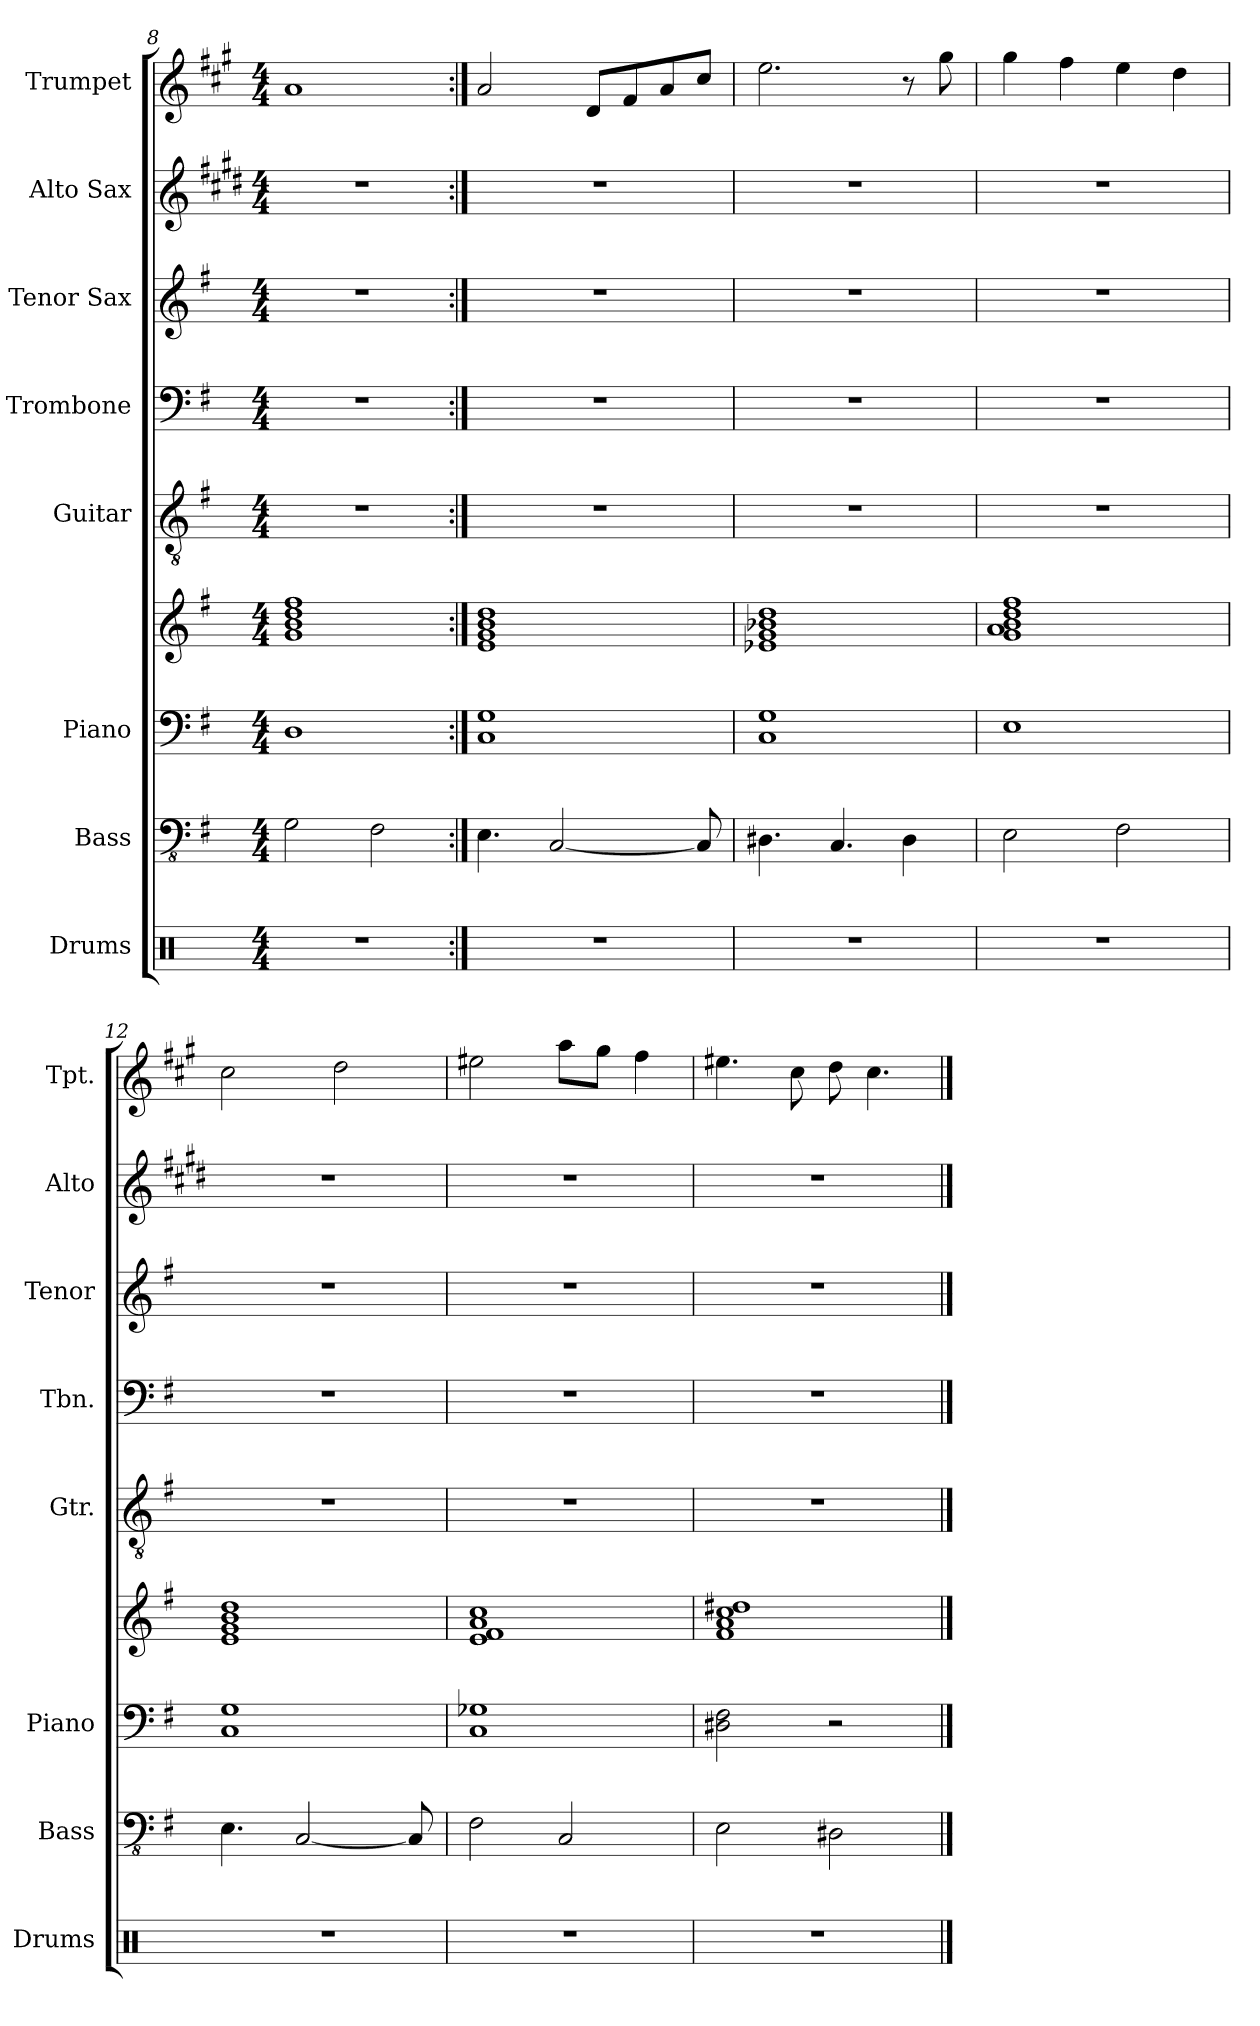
**kern	**kern	**kern	**kern	**kern	**kern	**kern	**kern	**kern
*part8	*part7	*part6	*part6	*part5	*part4	*part3	*part2	*part1
*staff9	*staff8	*staff7	*staff6	*staff5	*staff4	*staff3	*staff2	*staff1
*I"Drums	*I"Bass	*I"Piano	*	*I"Guitar	*I"Trombone	*I"Tenor Sax	*I"Alto Sax	*I"Trumpet
*I'Drums	*I'Bass	*I'Piano	*	*I'Gtr.	*I'Tbn.	*I'Tenor	*I'Alto	*I'Tpt.
*clefX	*clefFv4	*clefF4	*clefG2	*clefGv2	*clefF4	*clefG2	*clefG2	*clefG2
*	*	*	*	*	*	*ITrd8c14	*ITrd5c9	*ITrd1c2
*k[]	*k[f#]	*k[f#]	*k[f#]	*k[f#]	*k[f#]	*k[f#]	*k[f#]	*k[f#]
*M4/4	*M4/4	*M4/4	*M4/4	*M4/4	*M4/4	*M4/4	*M4/4	*M4/4
=8	=8	=8	=8	=8	=8	=8	=8	=8
1r	2GG\	1D	1g 1b 1dd 1ff#	1r	1r	1r	1r	1g
.	2FF#\	.	.	.	.	.	.	.
=9:|!	=9:|!	=9:|!	=9:|!	=9:|!	=9:|!	=9:|!	=9:|!	=9:|!
1r	4.EE\	1C 1G	1e 1g 1b 1dd	1r	1r	1r	1r	2g/
.	[2CC/	.	.	.	.	.	.	.
.	.	.	.	.	.	.	.	8c/L
.	.	.	.	.	.	.	.	8e/
.	.	.	.	.	.	.	.	8g/
.	8CC/]	.	.	.	.	.	.	8b/J
=10	=10	=10	=10	=10	=10	=10	=10	=10
1r	4.DD#X\	1C 1G	1e-X 1g 1b-X 1dd	1r	1r	1r	1r	2.dd\
.	4.CC/	.	.	.	.	.	.	.
.	4DD#\	.	.	.	.	.	.	8r
.	.	.	.	.	.	.	.	8ff#\
=11	=11	=11	=11	=11	=11	=11	=11	=11
1r	2EE\	1E	1g 1a 1b 1dd 1ff#	1r	1r	1r	1r	4ff#\
.	.	.	.	.	.	.	.	4ee\
.	2FF#\	.	.	.	.	.	.	4dd\
.	.	.	.	.	.	.	.	4cc\
=12	=12	=12	=12	=12	=12	=12	=12	=12
1r	4.EE\	1C 1G	1e 1g 1b 1dd	1r	1r	1r	1r	2b\
.	[2CC/	.	.	.	.	.	.	.
.	.	.	.	.	.	.	.	2cc\
.	8CC/]	.	.	.	.	.	.	.
!!LO:PB:g=z
=13	=13	=13	=13	=13	=13	=13	=13	=13
1r	2FF#\	1C 1G-X	1e 1f# 1a 1cc	1r	1r	1r	1r	2dd#X\
.	2CC/	.	.	.	.	.	.	8gg\L
.	.	.	.	.	.	.	.	8ff#\J
.	.	.	.	.	.	.	.	4ee\
=14	=14	=14	=14	=14	=14	=14	=14	=14
1r	2EE\	2D#X\ 2F#\	1f# 1a 1cc 1dd#X	1r	1r	1r	1r	4.dd#X\
.	.	.	.	.	.	.	.	8b\
.	2DD#X\	2r	.	.	.	.	.	8cc\
.	.	.	.	.	.	.	.	4.b\
==	==	==	==	==	==	==	==	==
*-	*-	*-	*-	*-	*-	*-	*-	*-
